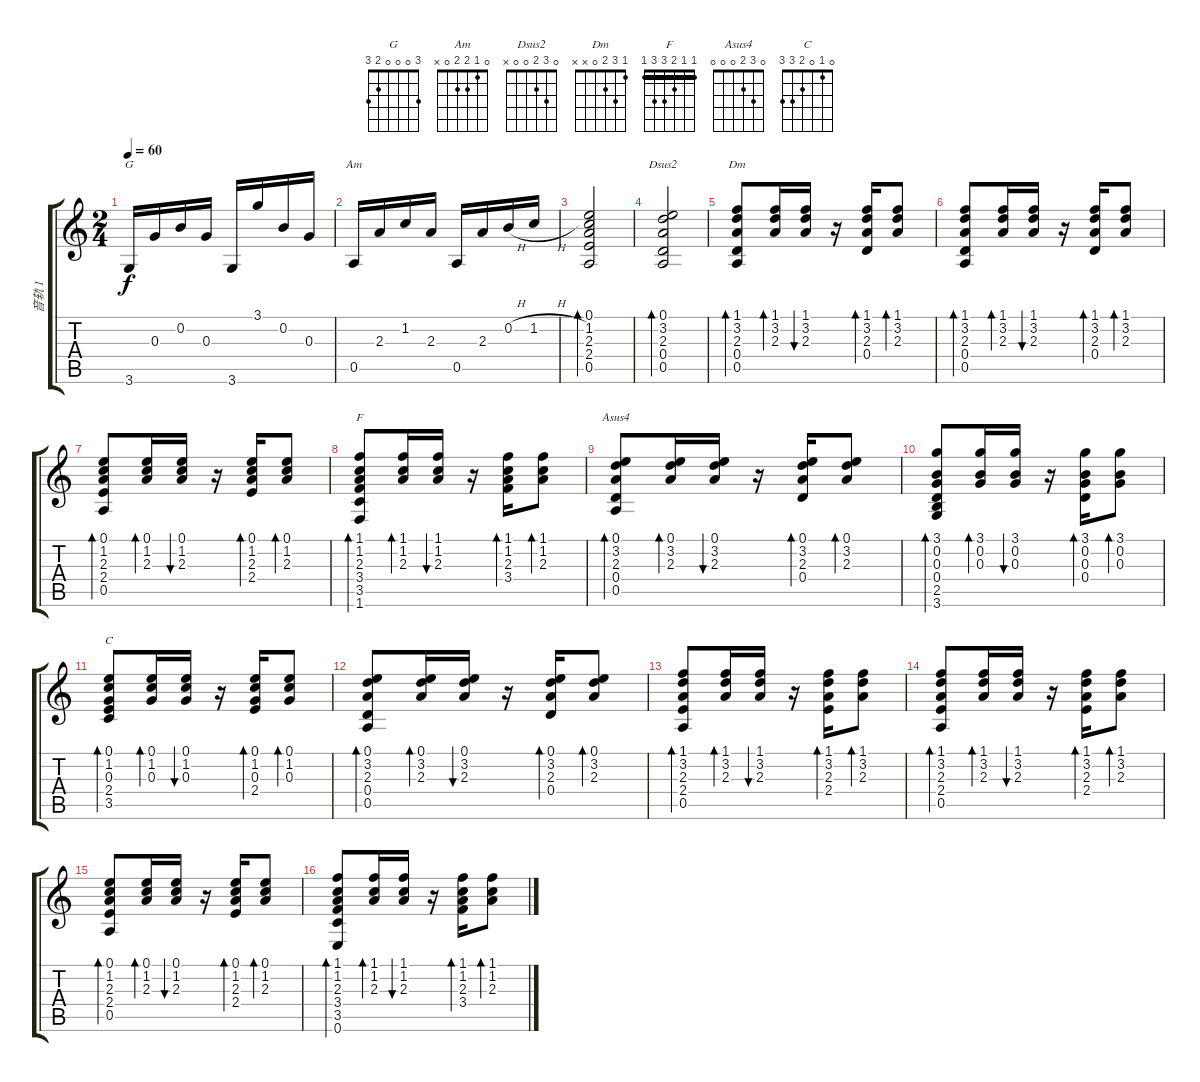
\track ("音轨 1" "音轨 1") {instrument acousticguitarnylon}
\staff {score tabs}
\tuning (E4 B3 G3 D3 A2 E2) {hide}
\chord ("G" 3 0 0 0 2 3)
\chord ("Am" 0 1 2 2 0 x)
\chord ("Dsus2" 0 3 2 0 0 x)
\chord ("Dm" 1 3 2 0 x x)
\chord ("F" 1 1 2 3 3 1) {barre 1}
\chord ("Asus4" 0 3 2 0 0 0)
\chord ("C" 0 1 0 2 3 3)
\ts (2 4)
\tempo 60
\clef g2
\ks c
3.6.16{ch "G" dy f} 0.3.16 0.2.16 0.3.16 3.6.16 3.1.16 0.2.16 0.3.16 |
0.5.16{ch "Am"} 2.3.16 1.2.16 2.3.16 0.5.16 2.3.16 0.2{h}.16 1.2{h}.16 |
(0.1 1.2 2.3 2.4 0.5).2{bd 60} |
(0.1 3.2 2.3 0.4 0.5).2{bd 60 ch "Dsus2"} |
(1.1 3.2 2.3 0.4 0.5).8{bd 60 ch "Dm"} (1.1 3.2 2.3).16{bd 60} (1.1 3.2 2.3).16{bu 60} r.16 (1.1 3.2 2.3 0.4).16{bd 60} (1.1 3.2 2.3).8{bd 60} |
(1.1 3.2 2.3 0.4 0.5).8{bd 60} (1.1 3.2 2.3).16{bd 60} (1.1 3.2 2.3).16{bu 60} r.16 (1.1 3.2 2.3 0.4).16{bd 60} (1.1 3.2 2.3).8{bd 60} |
(0.1 1.2 2.3 2.4 0.5).8{bd 60} (0.1 1.2 2.3).16{bd 60} (0.1 1.2 2.3).16{bu 60} r.16 (0.1 1.2 2.3 2.4).16{bd 60} (0.1 1.2 2.3).8{bd 60} |
(1.1 1.2 2.3 3.4 3.5 1.6).8{bd 60 ch "F"} (1.1 1.2 2.3).16{bd 60} (1.1 1.2 2.3).16{bu 60} r.16 (1.1 1.2 2.3 3.4).16{bd 60} (1.1 1.2 2.3).8{bd 60} |
(0.1 3.2 2.3 0.4 0.5).8{bd 60 ch "Asus4"} (0.1 3.2 2.3).16{bd 60} (0.1 3.2 2.3).16{bu 60} r.16 (0.1 3.2 2.3 0.4).16{bd 60} (0.1 3.2 2.3).8{bd 60} |
(3.1 0.2 0.3 0.4 2.5 3.6).8{bd 60} (3.1 0.2 0.3).16{bd 60} (3.1 0.2 0.3).16{bu 60} r.16 (3.1 0.2 0.3 0.4).16{bd 60} (3.1 0.2 0.3).8{bd 60} |
(0.1 1.2 0.3 2.4 3.5).8{bd 60 ch "C"} (0.1 1.2 0.3).16{bd 60} (0.1 1.2 0.3).16{bu 60} r.16 (0.1 1.2 0.3 2.4).16{bd 60} (0.1 1.2 0.3).8{bd 60} |
(0.1 3.2 2.3 0.4 0.5).8{bd 60} (0.1 3.2 2.3).16{bd 60} (0.1 3.2 2.3).16{bu 60} r.16 (0.1 3.2 2.3 0.4).16{bd 60} (0.1 3.2 2.3).8{bd 60} |
(1.1 3.2 2.3 2.4 0.5).8{bd 60} (1.1 3.2 2.3).16{bd 60} (1.1 3.2 2.3).16{bu 60} r.16 (1.1 3.2 2.3 2.4).16{bd 60} (1.1 3.2 2.3).8{bd 60} |
(1.1 3.2 2.3 2.4 0.5).8{bd 60} (1.1 3.2 2.3).16{bd 60} (1.1 3.2 2.3).16{bu 60} r.16 (1.1 3.2 2.3 2.4).16{bd 60} (1.1 3.2 2.3).8{bd 60} |
(0.1 1.2 2.3 2.4 0.5).8{bd 60} (0.1 1.2 2.3).16{bd 60} (0.1 1.2 2.3).16{bu 60} r.16 (0.1 1.2 2.3 2.4).16{bd 60} (0.1 1.2 2.3).8{bd 60} |
(1.1 1.2 2.3 3.4 3.5 0.6).8{bd 60} (1.1 1.2 2.3).16{bd 60} (1.1 1.2 2.3).16{bu 60} r.16 (1.1 1.2 2.3 3.4).16{bd 60} (1.1 1.2 2.3).8{bd 60}
